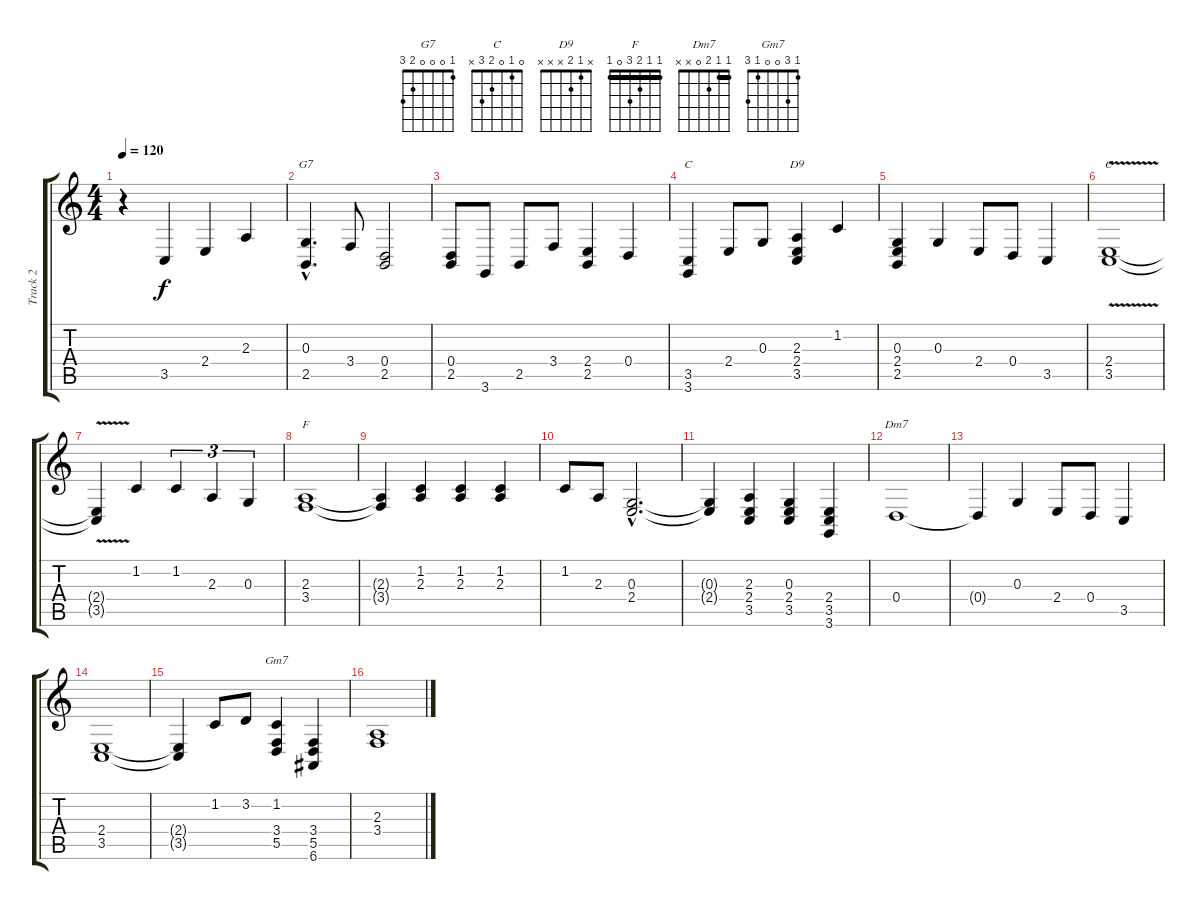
\track ("Track 2" "Track 2") {instrument tremolostrings}
\staff {score tabs}
\tuning (E4 B3 G3 D3 A2 E2) {hide}
\chord ("G7" 1 0 0 0 2 3)
\chord ("C" 0 1 0 2 3 3)
\chord ("D9" x 1 2 x x x)
\chord ("C" 0 1 0 2 3 x)
\chord ("F" 1 1 2 3 0 1) {barre 1}
\chord ("Dm7" 1 1 2 0 x x) {barre 1}
\chord ("Gm7" 1 3 0 0 1 3)
\ts (4 4)
\tempo 120
\clef g2
\ks c
r.4{dy f instrument tremolostrings} 3.5.4 2.4.4 2.3.4 |
(0.3{hac} 2.5{hac}).4{d ch "G7"} 3.4.8 (0.4 2.5).2 |
(0.4 2.5).8 3.6.8 2.5.8 3.4.8 (2.4 2.5).4 0.4.4 |
(3.5 3.6).4{ch "C"} 2.4.8 0.3.8 (2.3 2.4 3.5).4{ch "D9"} 1.2.4 |
(0.3 2.4 2.5).4 0.3.4 2.4.8 0.4.8 3.5.4 |
(2.4 3.5{v}).1{ch "C"} |
(2.4{t} 3.5{t}).4 1.2.4 1.2.4{tu (3 2)} 2.3.4{tu (3 2)} 0.3.4{tu (3 2)} |
(2.3 3.4).1{ch "F"} |
(2.3{t} 3.4{t}).4 (1.2 2.3).4 (1.2 2.3).4 (1.2 2.3).4 |
1.2.8 2.3.8 (0.3{hac} 2.4{hac}).2{d} |
(0.3{t} 2.4{t}).4 (2.3 2.4 3.5).4 (0.3 2.4 3.5).4 (2.4 3.5 3.6).4 |
0.4.1{ch "Dm7"} |
0.4{t}.4 0.3.4 2.4.8 0.4.8 3.5.4 |
(2.4 3.5).1 |
(2.4{t} 3.5{t}).4 1.2.8 3.2.8 (1.2 3.4 5.5).4{ch "Gm7"} (3.4 5.5 6.6).4 |
(2.3 3.4).1
